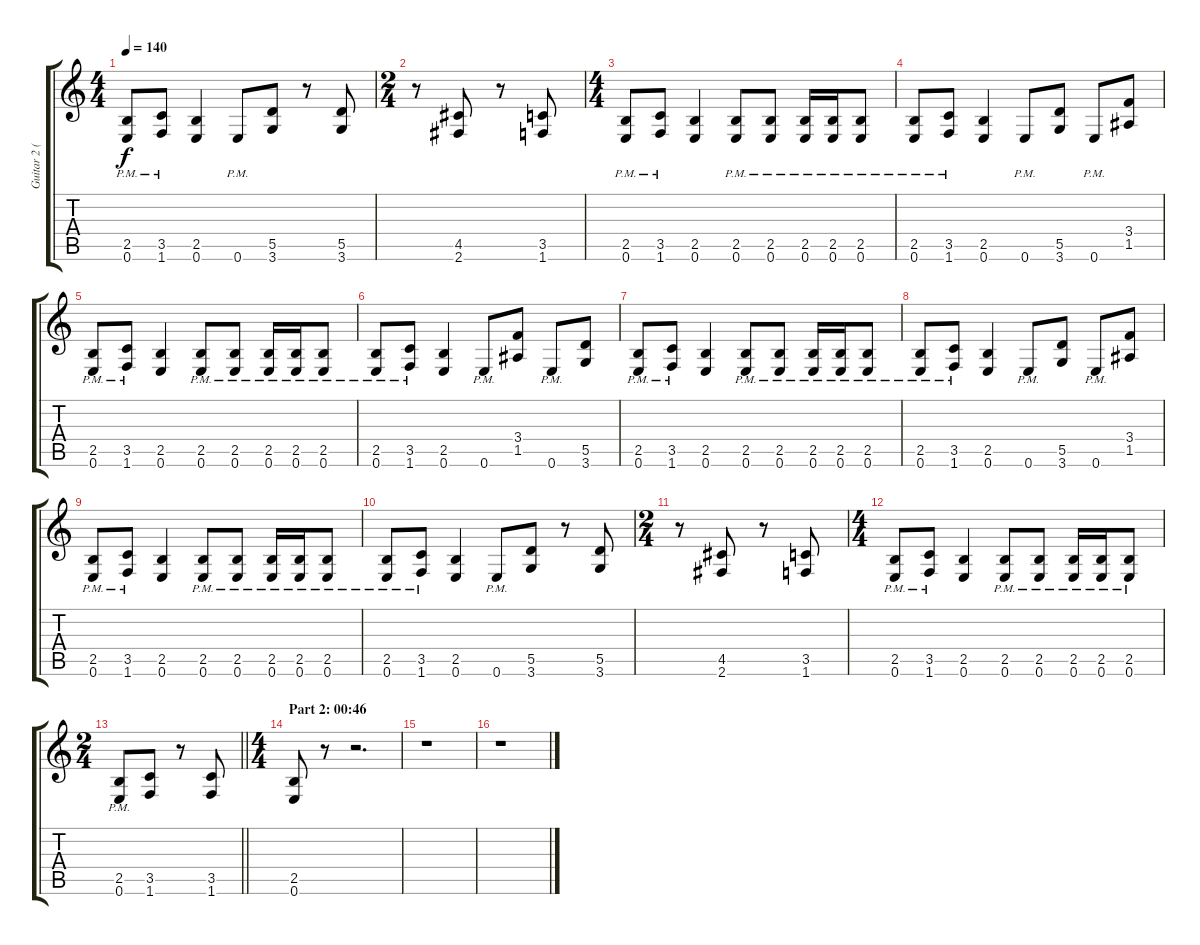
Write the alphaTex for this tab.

\track ("Guitar 2 (Distortion)" "Guitar 2 (") {instrument distortionguitar}
\staff {score tabs}
\tuning (E4 B3 G3 D3 A2 E2) {hide}
\ts (4 4)
\tempo 140
\clef g2
\ks c
(2.5{pm} 0.6{pm}).8{dy f} (3.5{pm} 1.6{pm}).8 (2.5 0.6).4 0.6{pm}.8 (5.5 3.6).8 r.8 (5.5 3.6).8 |
\ts (2 4)
r.8 (4.5 2.6).8 r.8 (3.5 1.6).8 |
\ts (4 4)
(2.5{pm} 0.6{pm}).8 (3.5{pm} 1.6{pm}).8 (2.5 0.6).4 (2.5{pm} 0.6{pm}).8 (2.5{pm} 0.6{pm}).8 (2.5{pm} 0.6{pm}).16 (2.5{pm} 0.6{pm}).16 (2.5{pm} 0.6{pm}).8 |
(2.5{pm} 0.6{pm}).8 (3.5{pm} 1.6{pm}).8 (2.5 0.6).4 0.6{pm}.8 (5.5 3.6).8 0.6{pm}.8 (3.4 1.5).8 |
(2.5{pm} 0.6{pm}).8 (3.5{pm} 1.6{pm}).8 (2.5 0.6).4 (2.5{pm} 0.6{pm}).8 (2.5{pm} 0.6{pm}).8 (2.5{pm} 0.6{pm}).16 (2.5{pm} 0.6{pm}).16 (2.5{pm} 0.6{pm}).8 |
(2.5{pm} 0.6{pm}).8 (3.5{pm} 1.6{pm}).8 (2.5 0.6).4 0.6{pm}.8 (3.4 1.5).8 0.6{pm}.8 (5.5 3.6).8 |
(2.5{pm} 0.6{pm}).8 (3.5{pm} 1.6{pm}).8 (2.5 0.6).4 (2.5{pm} 0.6{pm}).8 (2.5{pm} 0.6{pm}).8 (2.5{pm} 0.6{pm}).16 (2.5{pm} 0.6{pm}).16 (2.5{pm} 0.6{pm}).8 |
(2.5{pm} 0.6{pm}).8 (3.5{pm} 1.6{pm}).8 (2.5 0.6).4 0.6{pm}.8 (5.5 3.6).8 0.6{pm}.8 (3.4 1.5).8 |
(2.5{pm} 0.6{pm}).8 (3.5{pm} 1.6{pm}).8 (2.5 0.6).4 (2.5{pm} 0.6{pm}).8 (2.5{pm} 0.6{pm}).8 (2.5{pm} 0.6{pm}).16 (2.5{pm} 0.6{pm}).16 (2.5{pm} 0.6{pm}).8 |
(2.5{pm} 0.6{pm}).8 (3.5{pm} 1.6{pm}).8 (2.5 0.6).4 0.6{pm}.8 (5.5 3.6).8 r.8 (5.5 3.6).8 |
\ts (2 4)
r.8 (4.5 2.6).8 r.8 (3.5 1.6).8 |
\ts (4 4)
(2.5{pm} 0.6{pm}).8 (3.5{pm} 1.6{pm}).8 (2.5 0.6).4 (2.5{pm} 0.6{pm}).8 (2.5{pm} 0.6{pm}).8 (2.5{pm} 0.6{pm}).16 (2.5{pm} 0.6{pm}).16 (2.5{pm} 0.6{pm}).8 |
\ts (2 4)
\barLineRight lightlight
(2.5{pm} 0.6{pm}).8 (3.5 1.6).8 r.8 (3.5 1.6).8 |
\ts (4 4)
\section ("" "Part 2: 00:46")
(2.5 0.6).8 r.8 r.2{d} |
r.1 |
r.1
